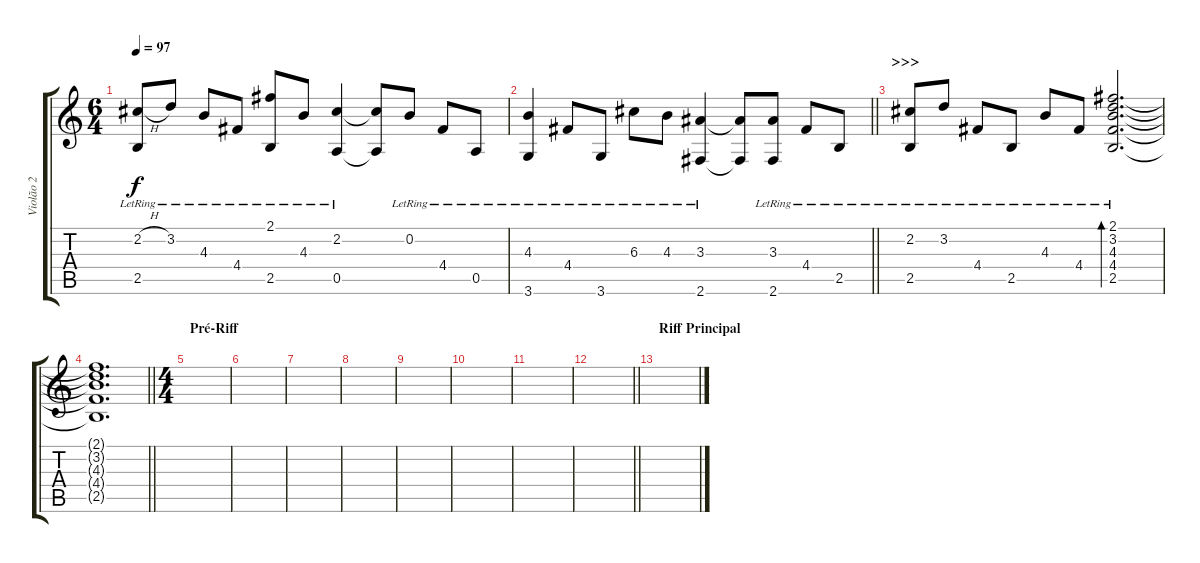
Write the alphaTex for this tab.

\track ("Violão 2" "Violão 2") {instrument acousticguitarnylon}
\staff {score tabs}
\tuning (E4 B3 G3 D3 A2 E2) {hide}
\ts (6 4)
\tempo 97
\clef g2
\ks c
(2.2{h lr} 2.5{lr}).8{dy f} 3.2{lr}.8 4.3{lr}.8 4.4{lr}.8 (2.1{lr} 2.5{lr}).8 4.3{lr}.8 (2.2{lr} 0.5{lr}).4 (2.2{t} 0.5{t}).8 0.2{lr}.8 4.4{lr}.8 0.5{lr}.8 |
\barLineRight lightlight
(4.3{lr} 3.6{lr}).4 4.4{lr}.8 3.6{lr}.8 6.3{lr}.8 4.3{lr}.8 (3.3{lr} 2.6{lr}).4 (3.3{t} 2.6{t}).8 (3.3{lr} 2.6{lr}).8 4.4{lr}.8 2.5{lr}.8 |
\section ("" ">>>")
(2.2{lr} 2.5{lr}).8 3.2{lr}.8 4.4{lr}.8 2.5{lr}.8 4.3{lr}.8 4.4{lr}.8 (2.1{lr} 3.2{lr} 4.3{lr} 4.4{lr} 2.5{lr}).2{d bd 240} |
\barLineRight lightlight
(2.1{t} 3.2{t} 4.3{t} 4.4{t} 2.5{t}).1{d} |
\ts (4 4)
\section ("" "Pré-Riff")
|
|
|
|
|
|
|
\barLineRight lightlight
|
\section ("" "Riff Principal")
